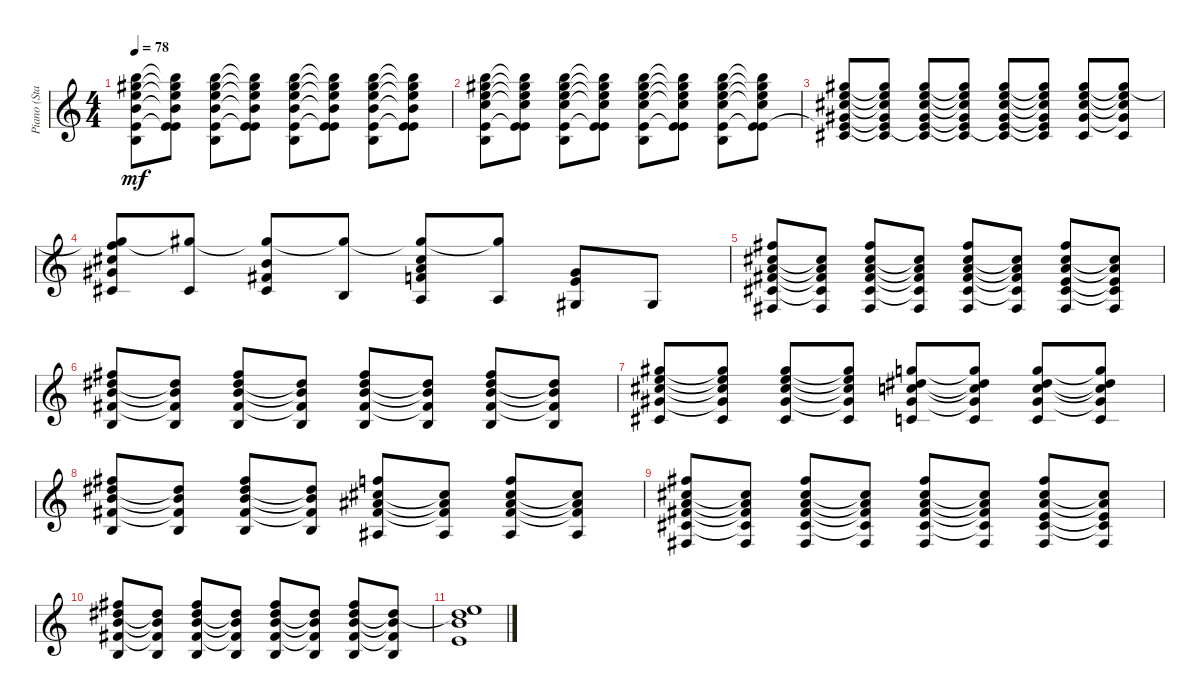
\track ("Piano (Staff 1)" "Piano (Sta") {instrument electricbassfinger}
\staff {score}
\tuning (E4 B3 G3 D3 A2 E2 B1) {hide}
\ts (4 4)
\tempo 78
\clef g2
\ks c
(7.1 9.2 9.3 9.4 7.5 7.6).8{dy mf} (7.1{t} 9.2{t} 9.3{t} 9.4{t} 7.5{t} 12.6).8 (7.1 9.2 9.3 9.4 7.5 7.6).8 (7.1{t} 9.2{t} 9.3{t} 9.4{t} 7.5{t} 12.6).8 (7.1 9.2 9.3 9.4 7.5 7.6).8 (7.1{t} 9.2{t} 9.3{t} 9.4{t} 7.5{t} 12.6).8 (7.1 9.2 9.3 9.4 7.5 7.6).8 (7.1{t} 9.2{t} 9.3{t} 9.4{t} 7.5{t} 12.6).8 |
(7.1 9.2 9.3 10.4 7.5 7.6).8 (7.1{t} 9.2{t} 9.3{t} 10.4{t} 7.5{t} 12.6).8 (7.1 9.2 9.3 10.4 7.5 7.6).8 (7.1{t} 9.2{t} 9.3{t} 10.4{t} 7.5{t} 12.6).8 (7.1 9.2 9.3 10.4 7.5 7.6).8 (7.1{t} 9.2{t} 9.3{t} 10.4{t} 7.5{t} 12.6).8 (7.1 9.2 9.3 10.4 7.5 7.6).8 (7.1{t} 9.2{t} 9.3{t} 10.4{t} 7.5{t} 12.6).8 |
(4.1 5.2 6.3 6.4 7.5{t} 9.6).8 (4.1{t} 5.2{t} 6.3{t} 6.4{t} 7.5{t} 9.6).8 (4.1 5.2 6.3 6.4 7.5{t} 9.6).8 (4.1{t} 5.2{t} 6.3{t} 6.4{t} 7.5{t} 9.6).8 (4.1 5.2 6.3 6.4 7.5{t} 9.6).8 (4.1{t} 5.2{t} 6.3{t} 6.4{t} 7.5{t} 9.6).8 (4.1 5.2 6.3 6.4 4.5).8 (4.1{t} 5.2{t} 6.3{t} 6.4{t} 4.5).8 |
(4.1{t} 6.2 6.3 6.4 4.5).8 (4.1{t} 4.5).8 (4.1{t} 0.2 4.4 4.5).8 (4.1{t} 2.5).8 (4.1{t} 2.2 2.3 3.4 0.5).8 (4.1{t} 0.5).8 (1.3 2.4 4.6).8 4.6.8 |
(2.1 2.2 2.3 4.4 4.5 2.6).8 (2.2{t} 2.3{t} 4.4{t} 4.5{t} 2.6).8 (2.1 2.2 2.3 4.4 4.5 2.6).8 (2.2{t} 2.3{t} 4.4{t} 4.5{t} 2.6).8 (2.1 2.2 2.3 4.4 4.5 2.6).8 (2.2{t} 2.3{t} 4.4{t} 4.5{t} 2.6).8 (2.1 2.2 2.3 2.4 4.5 2.6).8 (2.2{t} 2.3{t} 2.4{t} 4.5{t} 2.6).8 |
(2.1 4.2 4.3 4.4 2.5).8 (4.2{t} 4.3{t} 4.4{t} 2.5).8 (2.1 4.2 4.3 4.4 2.5).8 (4.2{t} 4.3{t} 4.4{t} 2.5).8 (2.1 4.2 4.3 4.4 2.5).8 (4.2{t} 4.3{t} 4.4{t} 2.5).8 (2.1 4.2 4.3 4.4 2.5).8 (4.2{t} 4.3{t} 4.4{t} 2.5).8 |
(4.1 5.2 6.3 6.4 4.5).8 (4.1{t} 5.2{t} 6.3{t} 6.4{t} 4.5).8 (4.1 5.2 6.3 6.4 4.5).8 (4.1{t} 5.2{t} 6.3{t} 6.4{t} 4.5).8 (3.1 4.2 5.3 6.4 3.5).8 (3.1{t} 4.2{t} 5.3{t} 6.4{t} 3.5).8 (3.1 4.2 5.3 6.4 3.5).8 (3.1{t} 4.2{t} 5.3{t} 6.4{t} 3.5).8 |
(2.1 4.2 4.3 4.4 2.5).8 (4.2{t} 4.3{t} 4.4{t} 2.5).8 (2.1 4.2 4.3 4.4 2.5).8 (4.2{t} 4.3{t} 4.4{t} 2.5).8 (1.1 2.2 3.3 4.4 1.5).8 (2.2{t} 3.3{t} 4.4{t} 1.5).8 (1.1 2.2 3.3 4.4 1.5).8 (2.2{t} 3.3{t} 4.4{t} 1.5).8 |
(2.1 2.2 2.3 4.4 4.5 2.6).8 (2.2{t} 2.3{t} 4.4{t} 4.5{t} 2.6).8 (2.1 2.2 2.3 4.4 4.5 2.6).8 (2.2{t} 2.3{t} 4.4{t} 4.5{t} 2.6).8 (2.1 2.2 2.3 4.4 4.5 2.6).8 (2.2{t} 2.3{t} 4.4{t} 4.5{t} 2.6).8 (2.1 2.2 2.3 2.4 4.5 2.6).8 (2.2{t} 2.3{t} 2.4{t} 4.5{t} 2.6).8 |
(2.1 4.2 4.3 4.4 2.5).8 (4.2{t} 4.3{t} 4.4{t} 2.5).8 (2.1 4.2 4.3 4.4 2.5).8 (4.2{t} 4.3{t} 4.4{t} 2.5).8 (2.1 4.2 4.3 4.4 2.5).8 (4.2{t} 4.3{t} 4.4{t} 2.5).8 (2.1 4.2 4.3 4.4 2.5).8 (4.2{t} 4.3{t} 4.4{t} 2.5).8 |
(0.1 4.2{t} 4.3 2.4).1
